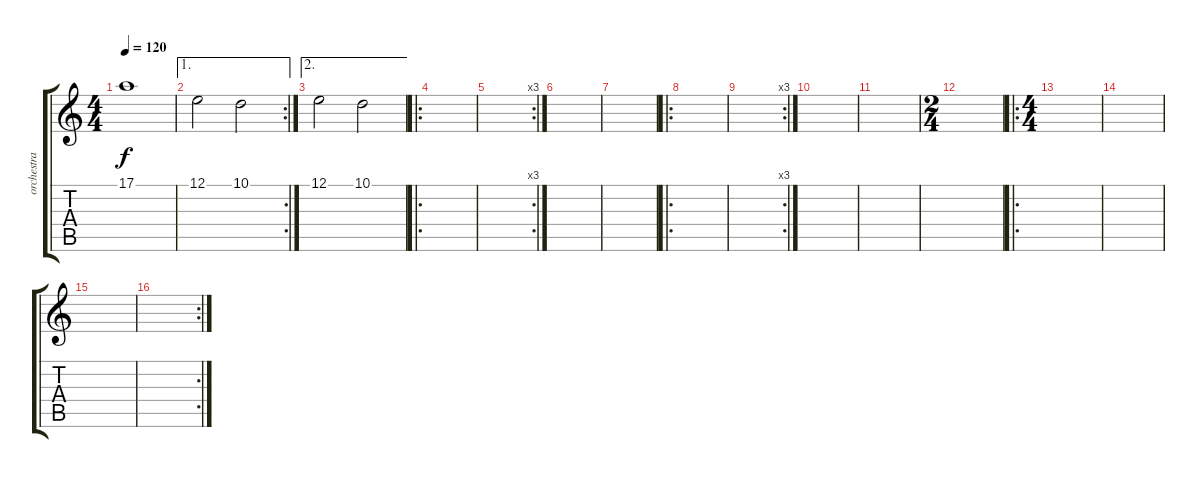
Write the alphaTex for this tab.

\track ("orchestra" "orchestra") {instrument stringensemble2}
\staff {score tabs}
\tuning (E4 B3 G3 D3 A2 E2) {hide}
\ts (4 4)
\tempo 120
\clef g2
\ks c
17.1.1{dy f} |
\ae 1
\rc 2
12.1.2 10.1.2 |
\ae 2
12.1.2 10.1.2 |
\ro
|
\rc 3
|
|
|
\ro
|
\rc 3
|
|
|
\ts (2 4)
|
\ro
\ts (4 4)
|
|
|
\rc 2
